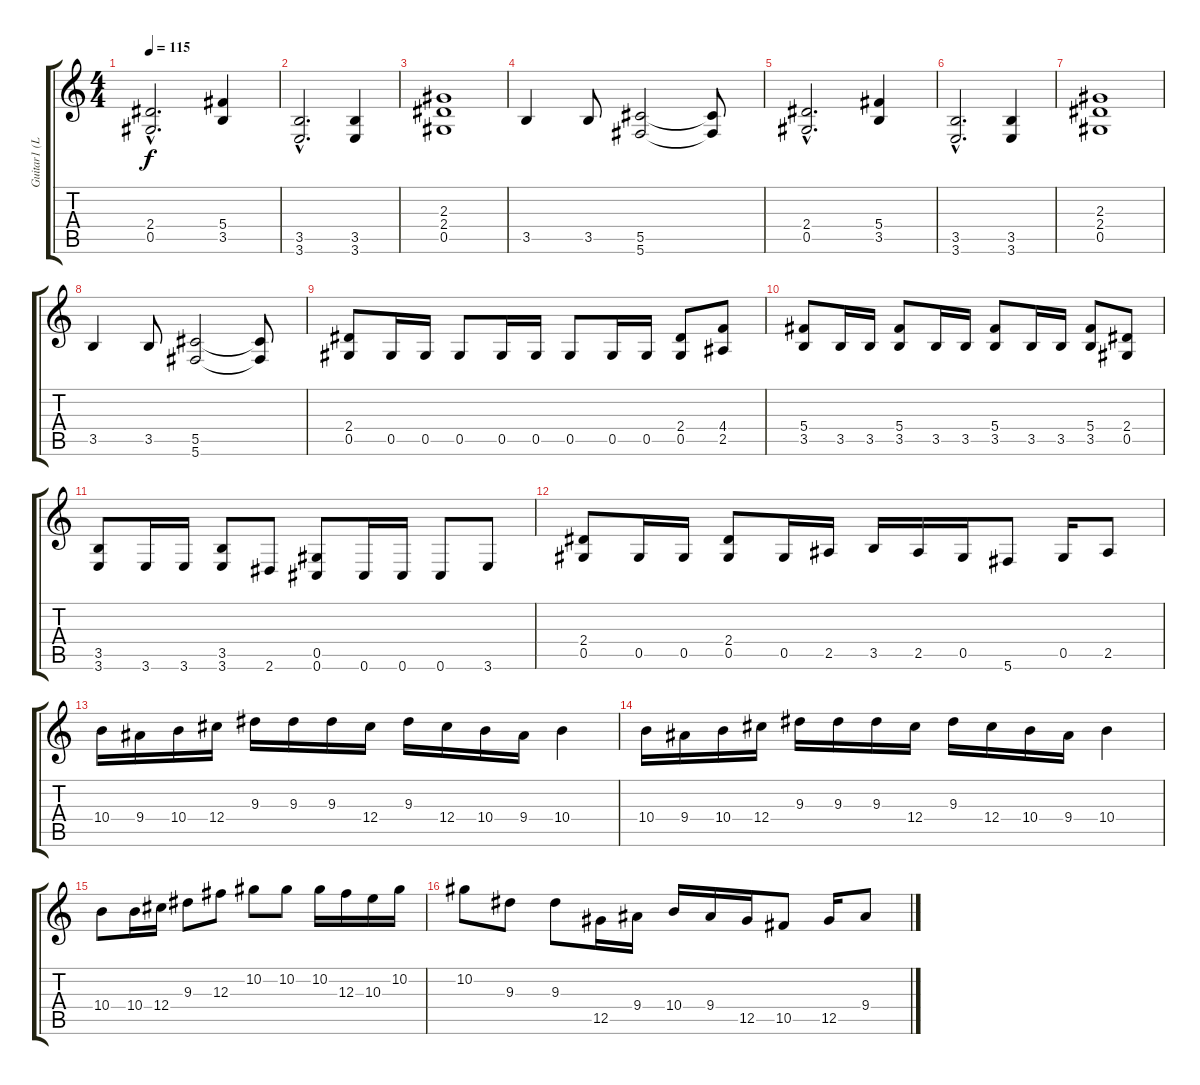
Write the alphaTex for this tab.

\track ("Guitar1 (Lowest dropped to C#)" "Guitar1 (L") {instrument overdrivenguitar}
\staff {score tabs}
\tuning (Eb4 Bb3 Gb3 Db3 Ab2 Db2) {hide}
\ts (4 4)
\tempo 115
\clef g2
\ks c
(2.4{hac} 0.5{hac}).2{d dy f} (5.4 3.5).4 |
(3.5{hac} 3.6{hac}).2{d} (3.5 3.6).4 |
(2.3 2.4 0.5).1 |
3.5.4 3.5.8 (5.5 5.6).2 (5.5{t} 5.6{t}).8 |
(2.4{hac} 0.5{hac}).2{d} (5.4 3.5).4 |
(3.5{hac} 3.6{hac}).2{d} (3.5 3.6).4 |
(2.3 2.4 0.5).1 |
3.5.4 3.5.8 (5.5 5.6).2 (5.5{t} 5.6{t}).8 |
(2.4 0.5).8 0.5.16 0.5.16 0.5.8 0.5.16 0.5.16 0.5.8 0.5.16 0.5.16 (2.4 0.5).8 (4.4 2.5).8 |
(5.4 3.5).8 3.5.16 3.5.16 (5.4 3.5).8 3.5.16 3.5.16 (5.4 3.5).8 3.5.16 3.5.16 (5.4 3.5).8 (2.4 0.5).8 |
(3.5 3.6).8 3.6.16 3.6.16 (3.5 3.6).8 2.6.8 (0.5 0.6).8 0.6.16 0.6.16 0.6.8 3.6.8 |
(2.4 0.5).8 0.5.16 0.5.16 (2.4 0.5).8 0.5.16 2.5.16 3.5.16 2.5.16 0.5.16 5.6.8 0.5.16 2.5.8 |
10.4.16 9.4.16 10.4.16 12.4.16 9.3.16 9.3.16 9.3.16 12.4.16 9.3.16 12.4.16 10.4.16 9.4.16 10.4.4 |
10.4.16 9.4.16 10.4.16 12.4.16 9.3.16 9.3.16 9.3.16 12.4.16 9.3.16 12.4.16 10.4.16 9.4.16 10.4.4 |
10.4.8 10.4.16 12.4.16 9.3.8 12.3.8 10.2.8 10.2.8 10.2.16 12.3.16 10.3.16 10.2.16 |
10.2.8 9.3.8 9.3.8 12.5.16 9.4.16 10.4.16 9.4.16 12.5.16 10.5.8 12.5.16 9.4.8
